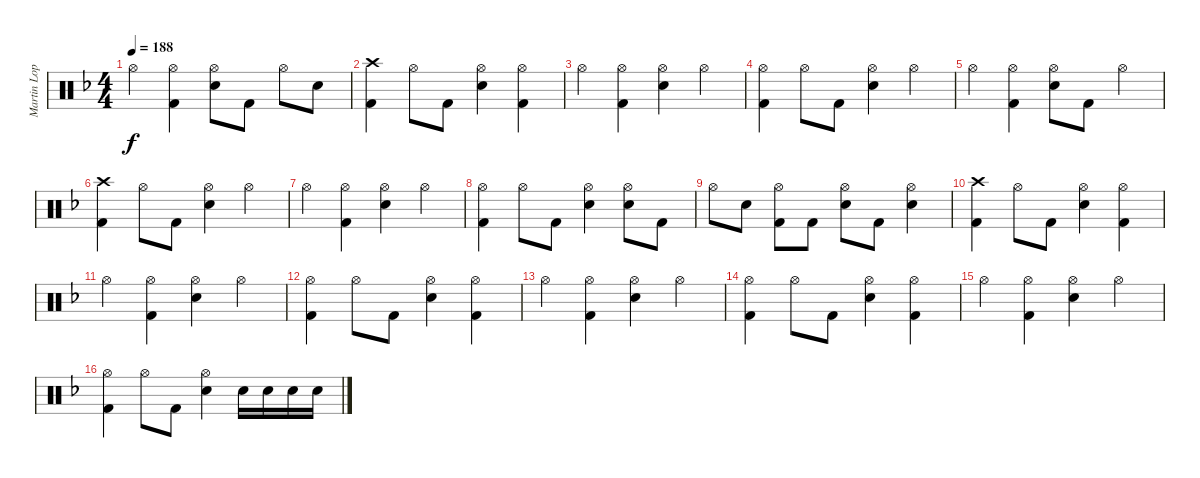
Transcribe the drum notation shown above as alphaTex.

\track ("Martin Lopez" "Martin Lop") {mute instrument percussion}
\staff {score}
\articulation defaults
\ts (4 4)
\tempo 188
\clef neutral
\ks f "Hi-Hat (open)".4{dy f}
("Hi-Hat (open)" "Kick (hit) 2").4 ("Hi-Hat (open)" "Electric Snare (hit)").8 "Kick (hit) 2".8 "Hi-Hat (open)".8 "Electric Snare (hit)".8 |
("Crash high (hit)" "Kick (hit) 2").4 "Hi-Hat (open)".8 "Kick (hit) 2".8 ("Hi-Hat (open)" "Electric Snare (hit)").4 ("Hi-Hat (open)" "Kick (hit) 2").4 |
"Hi-Hat (open)".4 ("Hi-Hat (open)" "Kick (hit) 2").4 ("Hi-Hat (open)" "Electric Snare (hit)").4 "Hi-Hat (open)".4 |
("Hi-Hat (open)" "Kick (hit) 2").4 "Hi-Hat (open)".8 "Kick (hit) 2".8 ("Hi-Hat (open)" "Electric Snare (hit)").4 "Hi-Hat (open)".4 |
"Hi-Hat (open)".4 ("Hi-Hat (open)" "Kick (hit) 2").4 ("Hi-Hat (open)" "Electric Snare (hit)").8 "Kick (hit) 2".8 "Hi-Hat (open)".4 |
("Crash high (hit)" "Kick (hit) 2").4 "Hi-Hat (open)".8 "Kick (hit) 2".8 ("Hi-Hat (open)" "Electric Snare (hit)").4 "Hi-Hat (open)".4 |
"Hi-Hat (open)".4 ("Hi-Hat (open)" "Kick (hit) 2").4 ("Hi-Hat (open)" "Electric Snare (hit)").4 "Hi-Hat (open)".4 |
("Hi-Hat (open)" "Kick (hit) 2").4 "Hi-Hat (open)".8 "Kick (hit) 2".8 ("Hi-Hat (open)" "Electric Snare (hit)").4 ("Hi-Hat (open)" "Electric Snare (hit)").8 "Kick (hit) 2".8 |
"Hi-Hat (open)".8 "Electric Snare (hit)".8 ("Hi-Hat (open)" "Kick (hit) 2").8 "Kick (hit) 2".8 ("Hi-Hat (open)" "Electric Snare (hit)").8 "Kick (hit) 2".8 ("Hi-Hat (open)" "Electric Snare (hit)").4 |
("Crash high (hit)" "Kick (hit) 2").4 "Hi-Hat (open)".8 "Kick (hit) 2".8 ("Hi-Hat (open)" "Electric Snare (hit)").4 ("Hi-Hat (open)" "Kick (hit) 2").4 |
"Hi-Hat (open)".4 ("Hi-Hat (open)" "Kick (hit) 2").4 ("Hi-Hat (open)" "Electric Snare (hit)").4 "Hi-Hat (open)".4 |
("Hi-Hat (open)" "Kick (hit) 2").4 "Hi-Hat (open)".8 "Kick (hit) 2".8 ("Hi-Hat (open)" "Electric Snare (hit)").4 ("Hi-Hat (open)" "Kick (hit) 2").4 |
"Hi-Hat (open)".4 ("Hi-Hat (open)" "Kick (hit) 2").4 ("Hi-Hat (open)" "Electric Snare (hit)").4 "Hi-Hat (open)".4 |
("Hi-Hat (open)" "Kick (hit) 2").4 "Hi-Hat (open)".8 "Kick (hit) 2".8 ("Hi-Hat (open)" "Electric Snare (hit)").4 ("Hi-Hat (open)" "Kick (hit) 2").4 |
"Hi-Hat (open)".4 ("Hi-Hat (open)" "Kick (hit) 2").4 ("Hi-Hat (open)" "Electric Snare (hit)").4 "Hi-Hat (open)".4 |
("Hi-Hat (open)" "Kick (hit) 2").4 "Hi-Hat (open)".8 "Kick (hit) 2".8 ("Hi-Hat (open)" "Electric Snare (hit)").4 "Electric Snare (hit)".16 "Electric Snare (hit)".16 "Electric Snare (hit)".16 "Electric Snare (hit)".16
